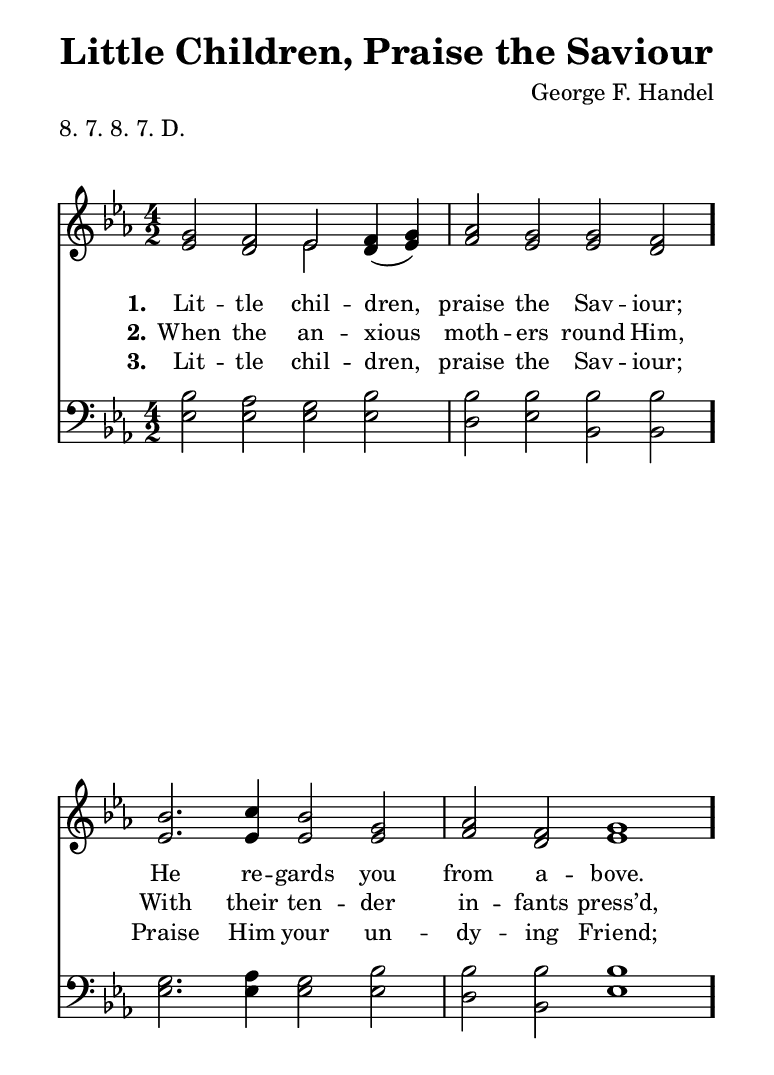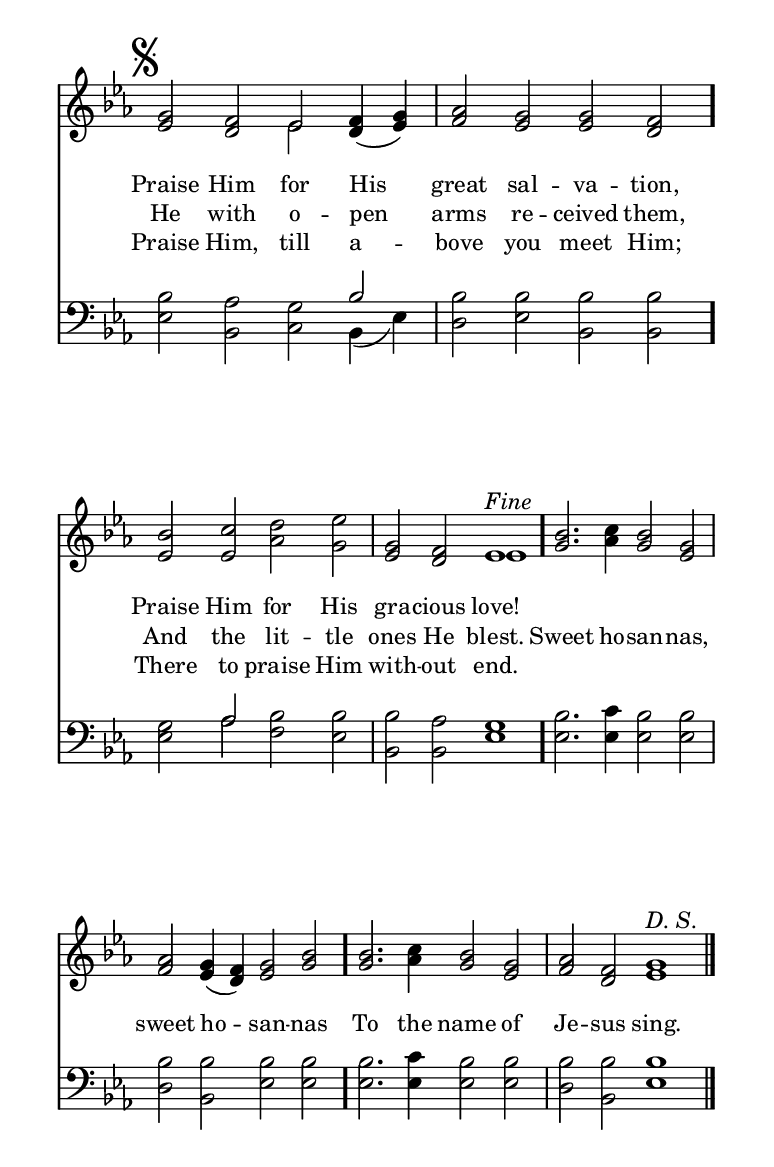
\include "common/global.ily"
\paper {
  \include "common/paper.ily"
  ragged-last-bottom = ##t
  system-system-spacing.padding = 9
}

\header{
  %children
  hymnnumber = "364"
  title = "Little Children, Praise the Saviour"
  tunename = ""
  meter = "8. 7. 8. 7. D."
  poet = ""
  composer = "George F. Handel"
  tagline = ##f
}

global = {
  \include "common/overrides.ily"
  \override Staff.TimeSignature.style = #'numbered
  \time 4/2
  \override Score.MetronomeMark.transparent = ##t % hide all fermata changes too
  \tempo 2=100
  \key ees \major
  \autoBeamOff
}

marksegno = { \mark \markup { \musicglyph #"scripts.segno" } }

notesSopranoSecond = {
\relative c'' {

  g2 f ees f4( g) | aes2 g g f |
  bes2 c d ees | g, f ees1^\markup{\italic Fine} |

}
}

notesSoprano = {
\global
\relative c'' {

  g2 f ees f4( g) | aes2 g g f |
  bes2. c4 bes2 g | aes f g1 |
  \notesSopranoSecond

  bes2. c4 bes2 g | aes g4( f) g2 bes | % original has bar in wrong place
  bes2. c4 bes2 g | aes f g1^\markup{\italic{D. S.}} |

  \bar "|."

}
}

notesAltoSecond = {
\relative e' {

  ees2 d ees d4( ees) | f2 ees ees d |
  ees2 ees aes g | ees d ees1 |

}
}

notesAlto = {
\global
\relative e' {

  ees2 d ees d4( ees) | f2 ees ees d |
  ees2. ees4 ees2 ees | f d ees1 |
  \notesAltoSecond

  g2. aes4 g2 ees | f ees4( d) ees2 g |
  g2. aes4 g2 ees | f d ees1 |

}
}

notesTenorSecond = {
\relative a {

  bes2 aes g bes | bes bes bes bes |
  g2 aes bes bes | bes aes g1 |

}
}

notesTenor = {
\global
\relative a {

  bes2 aes g bes | bes bes bes bes |
  g2. aes4 g2 bes | bes bes bes1 |
  \notesTenorSecond

  bes2. c4 bes2 bes | bes bes bes bes |
  bes2. c4 bes2 bes | bes bes bes1 |

}
}

notesBassSecond = {
\relative f {

  ees2 bes c bes4( ees) | d2 ees bes bes |
  ees2 aes f ees | bes bes ees1 |

}
}

notesBass = {
\global
\relative f {

  ees2 ees ees ees | d ees bes bes |
  ees2. ees4 ees2 ees | d bes ees1 |
  \notesBassSecond

  ees2. ees4 ees2 ees | d bes ees ees |
  ees2. ees4 ees2 ees | d bes ees1 |

}
}

Refrain = \lyricmode {

Sweet ho -- san -- nas, sweet ho -- san -- nas \bar "."
To the name of Je -- sus sing. \bar "."
( - Repeat last two lines of stanza - )

}

wordsA = \lyricmode {
\set stanza = "1."

Lit -- tle chil -- dren, praise the Sav -- iour; \bar "."
He re -- gards you from a -- bove. \bar "."
%{HIDE>%} \marksegno %{<HIDE%} Praise Him for His great sal -- va -- tion, \bar "."
Praise Him for His gra -- cious love! \bar "."

}

wordsB = \lyricmode {
\set stanza = "2."

When the an -- xious moth -- ers round Him,
With their ten -- der in -- fants press’d,
He with o -- pen arms re -- ceived them,
And the lit -- tle ones He blest.

\Refrain

}

wordsC = \lyricmode {
\set stanza = "3."

Lit -- tle chil -- dren, praise the Sav -- iour;
Praise Him your un -- dy -- ing Friend;
Praise Him, till a -- bove you meet Him;
There to praise Him with -- out end.

}

\score {
  \context ChoirStaff <<
    \context Staff = upper <<
      \set Staff.autoBeaming = ##f
      \set ChoirStaff.systemStartDelimiter = #'SystemStartBar
      \set ChoirStaff.printPartCombineTexts = ##f
      \partcombine #'(2 . 9) \notesSoprano \notesAlto
      \context NullVoice = sopranos { \voiceOne << \notesSoprano >> }
      \context NullVoice = altos { \voiceTwo << \notesAlto >> }
      \context Lyrics = one   \lyricsto sopranos \wordsA
      \context Lyrics = two   \lyricsto sopranos \wordsB
      \context Lyrics = three \lyricsto sopranos \wordsC
    >>
    \context Staff = men <<
      \set Staff.autoBeaming = ##f
      \clef bass
      \set ChoirStaff.printPartCombineTexts = ##f
      \partcombine #'(2 . 9) \notesTenor \notesBass
      \context NullVoice = tenors { \voiceOne << \notesTenor >> }
      \context NullVoice = basses { \voiceTwo << \notesBass >> }
    >>
  >>
  \layout {
    \include "common/layout.ily"
  }
}

\score {
  \context ChoirStaff <<
    \context Staff = upper <<
      \context Voice = sopranos { \voiceOne { \notesSoprano \notesSopranoSecond } }
      \context Voice = altos { \voiceTwo { \notesAlto \notesAltoSecond } }
    >>
    \context Staff = men <<
      \clef bass
      \context Voice = tenors { \voiceOne { \notesTenor \notesTenorSecond } }
      \context Voice = basses { \voiceTwo { \notesBass \notesBassSecond } }
    >>
  >>
  \midi{
    \include "common/midi.ily"
  }
}

\version "2.19.49"  % necessary for upgrading to future LilyPond versions.

% vi:set et ts=2 sw=2 ai nocindent syntax=lilypond:
